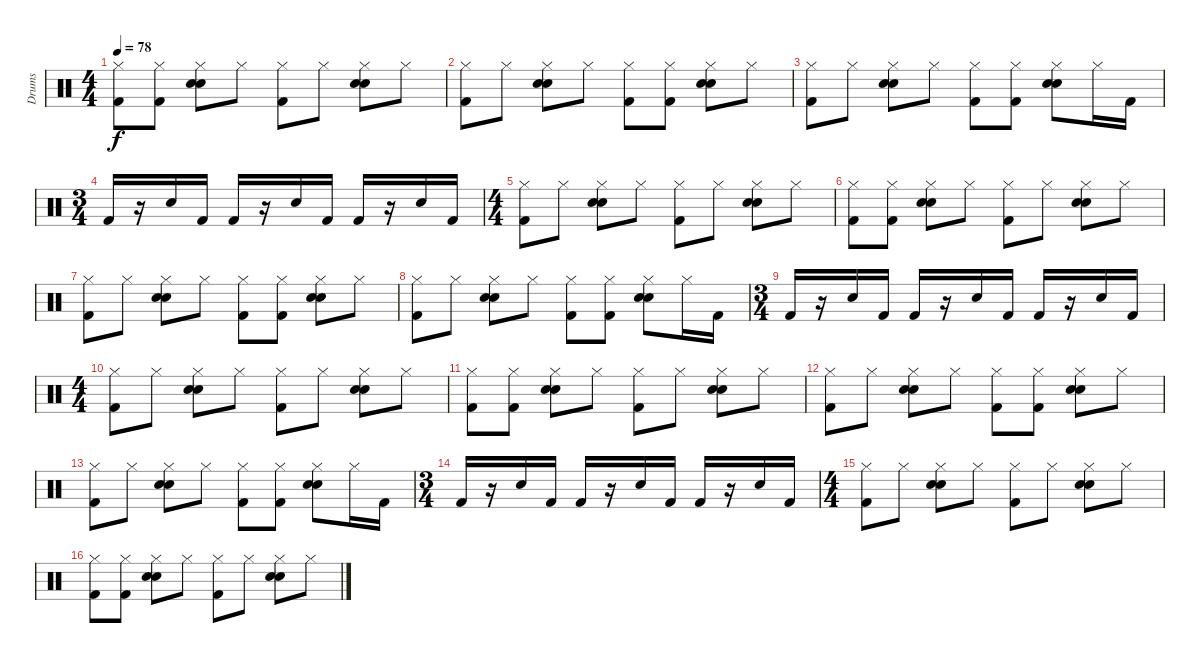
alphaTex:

\track ("Drums" "Drums") {instrument percussion}
\staff {score}
\articulation defaults
\ts (4 4)
\tempo 78
\clef neutral
\ks c
("Hi-Hat (closed)" "Kick (hit) 2").8{dy f} ("Hi-Hat (closed)" "Kick (hit) 2").8 ("Hi-Hat (closed)" "Hand Clap (hit)" "Snare (hit) 2").8 "Hi-Hat (closed)".8 ("Hi-Hat (closed)" "Kick (hit) 2").8 "Hi-Hat (closed)".8 ("Hi-Hat (closed)" "Hand Clap (hit)" "Snare (hit) 2").8 "Hi-Hat (closed)".8 |
("Hi-Hat (closed)" "Kick (hit) 2").8 "Hi-Hat (closed)".8 ("Hi-Hat (closed)" "Hand Clap (hit)" "Snare (hit) 2").8 "Hi-Hat (closed)".8 ("Hi-Hat (closed)" "Kick (hit) 2").8 ("Hi-Hat (closed)" "Kick (hit) 2").8 ("Hi-Hat (closed)" "Hand Clap (hit)" "Snare (hit) 2").8 "Hi-Hat (closed)".8 |
("Hi-Hat (closed)" "Kick (hit) 2").8 "Hi-Hat (closed)".8 ("Hi-Hat (closed)" "Hand Clap (hit)" "Snare (hit) 2").8 "Hi-Hat (closed)".8 ("Hi-Hat (closed)" "Kick (hit) 2").8 ("Hi-Hat (closed)" "Kick (hit) 2").8 ("Hi-Hat (closed)" "Hand Clap (hit)" "Snare (hit) 2").8 "Hi-Hat (closed)".16 "Kick (hit) 2".16 |
\ts (3 4)
"Kick (hit) 2".16 r.16 "Hand Clap (hit)".16 "Kick (hit) 2".16 "Kick (hit) 2".16 r.16 "Hand Clap (hit)".16 "Kick (hit) 2".16 "Kick (hit) 2".16 r.16 "Hand Clap (hit)".16 "Kick (hit) 2".16 |
\ts (4 4)
("Hi-Hat (closed)" "Kick (hit) 2").8 "Hi-Hat (closed)".8 ("Hi-Hat (closed)" "Hand Clap (hit)" "Snare (hit) 2").8 "Hi-Hat (closed)".8 ("Hi-Hat (closed)" "Kick (hit) 2").8 "Hi-Hat (closed)".8 ("Hi-Hat (closed)" "Hand Clap (hit)" "Snare (hit) 2").8 "Hi-Hat (closed)".8 |
("Hi-Hat (closed)" "Kick (hit) 2").8 ("Hi-Hat (closed)" "Kick (hit) 2").8 ("Hi-Hat (closed)" "Hand Clap (hit)" "Snare (hit) 2").8 "Hi-Hat (closed)".8 ("Hi-Hat (closed)" "Kick (hit) 2").8 "Hi-Hat (closed)".8 ("Hi-Hat (closed)" "Hand Clap (hit)" "Snare (hit) 2").8 "Hi-Hat (closed)".8 |
("Hi-Hat (closed)" "Kick (hit) 2").8 "Hi-Hat (closed)".8 ("Hi-Hat (closed)" "Hand Clap (hit)" "Snare (hit) 2").8 "Hi-Hat (closed)".8 ("Hi-Hat (closed)" "Kick (hit) 2").8 ("Hi-Hat (closed)" "Kick (hit) 2").8 ("Hi-Hat (closed)" "Hand Clap (hit)" "Snare (hit) 2").8 "Hi-Hat (closed)".8 |
("Hi-Hat (closed)" "Kick (hit) 2").8 "Hi-Hat (closed)".8 ("Hi-Hat (closed)" "Hand Clap (hit)" "Snare (hit) 2").8 "Hi-Hat (closed)".8 ("Hi-Hat (closed)" "Kick (hit) 2").8 ("Hi-Hat (closed)" "Kick (hit) 2").8 ("Hi-Hat (closed)" "Hand Clap (hit)" "Snare (hit) 2").8 "Hi-Hat (closed)".16 "Kick (hit) 2".16 |
\ts (3 4)
"Kick (hit) 2".16 r.16 "Hand Clap (hit)".16 "Kick (hit) 2".16 "Kick (hit) 2".16 r.16 "Hand Clap (hit)".16 "Kick (hit) 2".16 "Kick (hit) 2".16 r.16 "Hand Clap (hit)".16 "Kick (hit) 2".16 |
\ts (4 4)
("Hi-Hat (closed)" "Kick (hit) 2").8 "Hi-Hat (closed)".8 ("Hi-Hat (closed)" "Hand Clap (hit)" "Snare (hit) 2").8 "Hi-Hat (closed)".8 ("Hi-Hat (closed)" "Kick (hit) 2").8 "Hi-Hat (closed)".8 ("Hi-Hat (closed)" "Hand Clap (hit)" "Snare (hit) 2").8 "Hi-Hat (closed)".8 |
("Hi-Hat (closed)" "Kick (hit) 2").8 ("Hi-Hat (closed)" "Kick (hit) 2").8 ("Hi-Hat (closed)" "Hand Clap (hit)" "Snare (hit) 2").8 "Hi-Hat (closed)".8 ("Hi-Hat (closed)" "Kick (hit) 2").8 "Hi-Hat (closed)".8 ("Hi-Hat (closed)" "Hand Clap (hit)" "Snare (hit) 2").8 "Hi-Hat (closed)".8 |
("Hi-Hat (closed)" "Kick (hit) 2").8 "Hi-Hat (closed)".8 ("Hi-Hat (closed)" "Hand Clap (hit)" "Snare (hit) 2").8 "Hi-Hat (closed)".8 ("Hi-Hat (closed)" "Kick (hit) 2").8 ("Hi-Hat (closed)" "Kick (hit) 2").8 ("Hi-Hat (closed)" "Hand Clap (hit)" "Snare (hit) 2").8 "Hi-Hat (closed)".8 |
("Hi-Hat (closed)" "Kick (hit) 2").8 "Hi-Hat (closed)".8 ("Hi-Hat (closed)" "Hand Clap (hit)" "Snare (hit) 2").8 "Hi-Hat (closed)".8 ("Hi-Hat (closed)" "Kick (hit) 2").8 ("Hi-Hat (closed)" "Kick (hit) 2").8 ("Hi-Hat (closed)" "Hand Clap (hit)" "Snare (hit) 2").8 "Hi-Hat (closed)".16 "Kick (hit) 2".16 |
\ts (3 4)
"Kick (hit) 2".16 r.16 "Hand Clap (hit)".16 "Kick (hit) 2".16 "Kick (hit) 2".16 r.16 "Hand Clap (hit)".16 "Kick (hit) 2".16 "Kick (hit) 2".16 r.16 "Hand Clap (hit)".16 "Kick (hit) 2".16 |
\ts (4 4)
("Hi-Hat (closed)" "Kick (hit) 2").8 "Hi-Hat (closed)".8 ("Hi-Hat (closed)" "Hand Clap (hit)" "Snare (hit) 2").8 "Hi-Hat (closed)".8 ("Hi-Hat (closed)" "Kick (hit) 2").8 "Hi-Hat (closed)".8 ("Hi-Hat (closed)" "Hand Clap (hit)" "Snare (hit) 2").8 "Hi-Hat (closed)".8 |
("Hi-Hat (closed)" "Kick (hit) 2").8 ("Hi-Hat (closed)" "Kick (hit) 2").8 ("Hi-Hat (closed)" "Hand Clap (hit)" "Snare (hit) 2").8 "Hi-Hat (closed)".8 ("Hi-Hat (closed)" "Kick (hit) 2").8 "Hi-Hat (closed)".8 ("Hi-Hat (closed)" "Hand Clap (hit)" "Snare (hit) 2").8 "Hi-Hat (closed)".8
